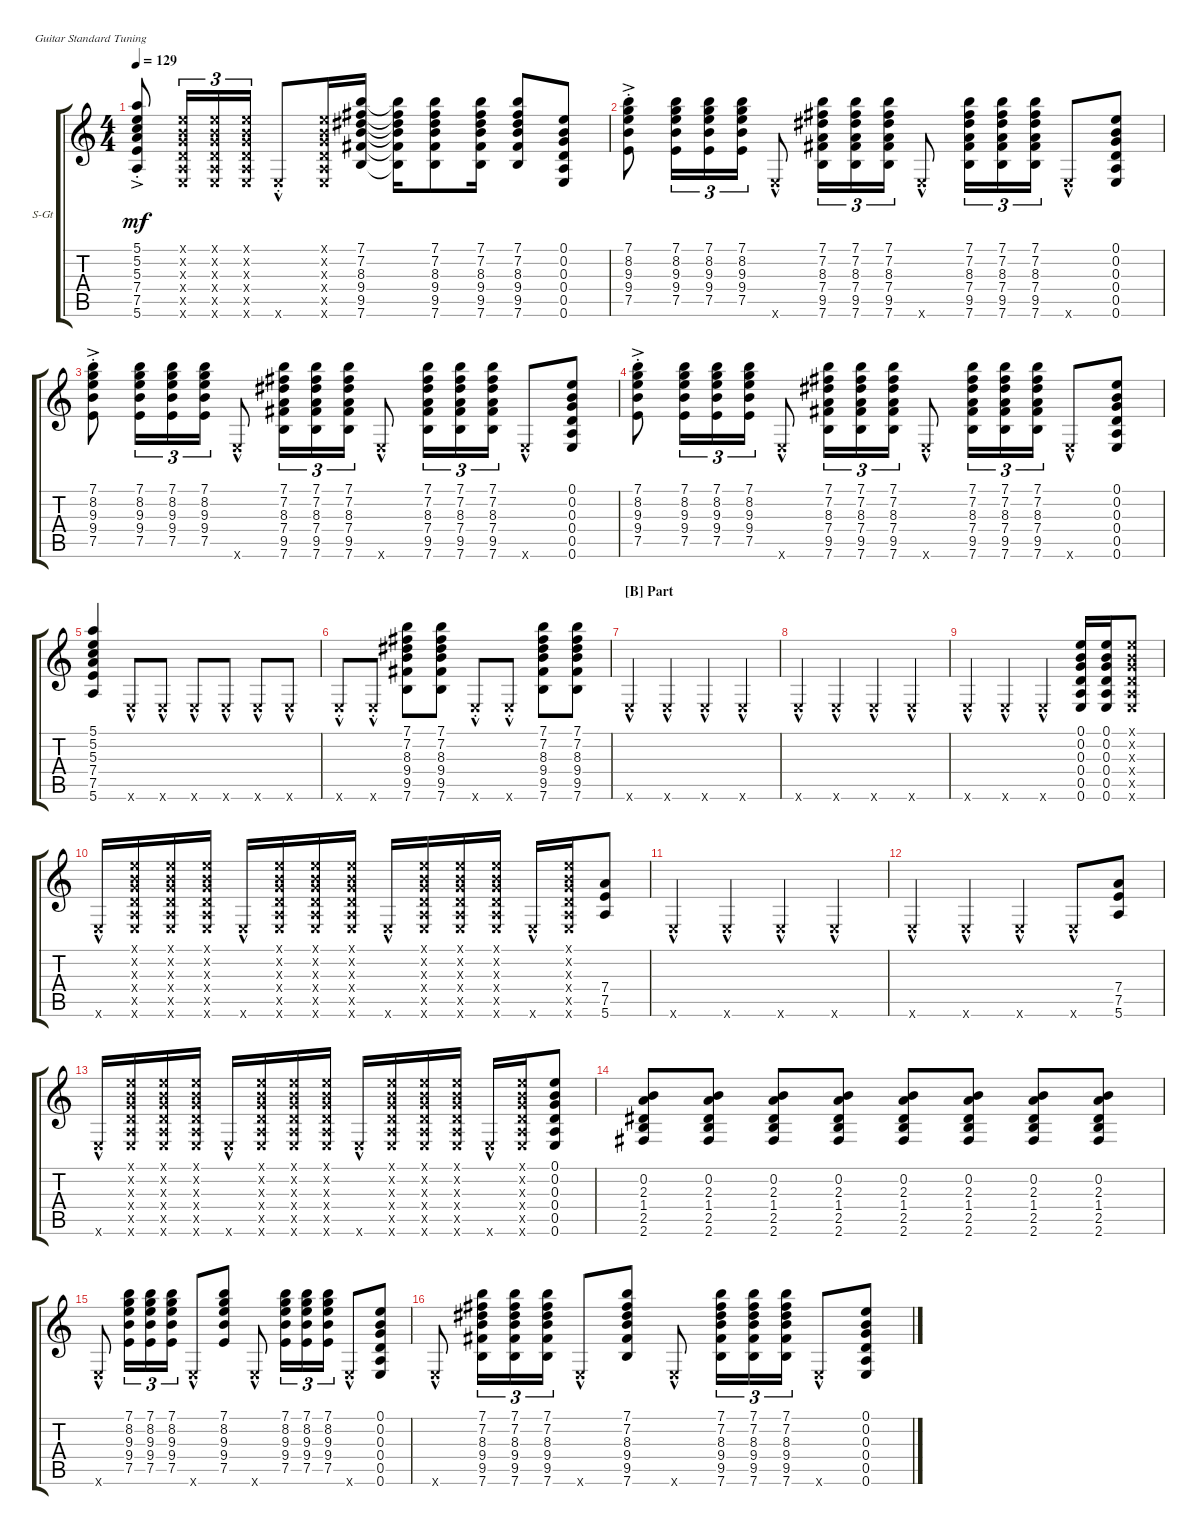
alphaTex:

\defaultSystemsLayout 4
\bracketExtendMode groupsimilarinstruments
\firstSystemTrackNameOrientation horizontal
\otherSystemsTrackNameOrientation horizontal
\track ("Gabriela" "S-Gt") {mute instrument acousticguitarsteel}
\staff {score tabs}
\tuning (E4 B3 G3 D3 A2 E2)
\ts (4 4)
\tempo 129
\clef g2
\ks c
(5.6{ac st} 7.5{ac st} 7.4{ac st} 5.3{ac st} 5.2{ac st} 5.1{ac st}).8{dy mf} (0.1{x} 0.6{x} 0.5{x} 0.4{x} 0.3{x} 0.2{x}).16{tu (3 2)} (0.1{x} 0.6{x} 0.5{x} 0.4{x} 0.3{x} 0.2{x}).16{tu (3 2)} (0.1{x} 0.6{x} 0.5{x} 0.4{x} 0.3{x} 0.2{x}).16{tu (3 2)} 0.6{hac st x}.8 (0.6{x} 0.1{x} 0.2{x} 0.3{x} 0.4{x} 0.5{x}).16 (7.6 9.5 9.4 8.3 7.1 7.2).16 (7.6{t} 7.1{t} 7.2{t} 8.3{t} 9.4{t} 9.5{t}).16 (7.6 9.5 9.4 8.3 7.2 7.1).8 (7.6 9.5 9.4 8.3 7.1 7.2).16 (7.6 9.5 9.4 8.3 7.2 7.1).8 (0.1 0.6 0.5 0.4 0.3 0.2).8 |
(7.5{ac st} 9.4{ac st} 9.3{ac st} 8.2{ac st} 7.1{ac st}).8 (7.5 9.4 9.3 8.2 7.1).16{tu (3 2)} (7.5 9.4 9.3 8.2 7.1).16{tu (3 2)} (7.5 9.4 9.3 8.2 7.1).16{tu (3 2)} 0.6{hac x}.8 (7.6 9.5 7.4 8.3 7.2 7.1).16{tu (3 2)} (7.1 7.2 8.3 7.4 9.5 7.6).16{tu (3 2)} (7.6 9.5 7.4 8.3 7.2 7.1).16{tu (3 2)} 0.6{hac x}.8 (7.6 9.5 7.4 8.3 7.2 7.1).16{tu (3 2)} (7.6 9.5 7.4 8.3 7.2 7.1).16{tu (3 2)} (7.6 9.5 7.4 8.3 7.2 7.1).16{tu (3 2)} 0.6{hac x}.8 (0.1 0.6 0.5 0.4 0.3 0.2).8 |
(7.5{ac st} 9.4{ac st} 9.3{ac st} 8.2{ac st} 7.1{ac st}).8 (7.5 9.4 9.3 8.2 7.1).16{tu (3 2)} (7.5 9.4 9.3 8.2 7.1).16{tu (3 2)} (7.5 9.4 9.3 8.2 7.1).16{tu (3 2)} 0.6{hac x}.8 (7.6 9.5 7.4 8.3 7.2 7.1).16{tu (3 2)} (7.1 7.2 8.3 7.4 9.5 7.6).16{tu (3 2)} (7.6 9.5 7.4 8.3 7.2 7.1).16{tu (3 2)} 0.6{hac x}.8 (7.6 9.5 7.4 8.3 7.2 7.1).16{tu (3 2)} (7.6 9.5 7.4 8.3 7.2 7.1).16{tu (3 2)} (7.6 9.5 7.4 8.3 7.2 7.1).16{tu (3 2)} 0.6{hac x}.8 (0.1 0.6 0.5 0.4 0.3 0.2).8 |
(7.5{ac st} 9.4{ac st} 9.3{ac st} 8.2{ac st} 7.1{ac st}).8 (7.5 9.4 9.3 8.2 7.1).16{tu (3 2)} (7.5 9.4 9.3 8.2 7.1).16{tu (3 2)} (7.5 9.4 9.3 8.2 7.1).16{tu (3 2)} 0.6{hac x}.8 (7.6 9.5 7.4 8.3 7.2 7.1).16{tu (3 2)} (7.1 7.2 8.3 7.4 9.5 7.6).16{tu (3 2)} (7.6 9.5 7.4 8.3 7.2 7.1).16{tu (3 2)} 0.6{hac x}.8 (7.6 9.5 7.4 8.3 7.2 7.1).16{tu (3 2)} (7.6 9.5 7.4 8.3 7.2 7.1).16{tu (3 2)} (7.6 9.5 7.4 8.3 7.2 7.1).16{tu (3 2)} 0.6{hac x}.8 (0.1 0.6 0.5 0.4 0.3 0.2).8 |
(5.6 7.5 7.4 5.3 5.2 5.1).4 0.6{hac x}.8 0.6{hac x}.8 0.6{hac x}.8 0.6{hac x}.8 0.6{hac x}.8 0.6{hac x}.8 |
0.6{hac st x}.8 0.6{hac st x}.8 (7.6 9.5 9.4 8.3 7.2 7.1).8 (7.6 9.5 9.4 8.3 7.2 7.1).8 0.6{hac st x}.8 0.6{hac st x}.8 (7.6 9.5 9.4 8.3 7.2 7.1).8 (7.6 9.5 9.4 8.3 7.2 7.1).8 |
\section ("B" "Part")
0.6{hac x}.4 0.6{hac x}.4 0.6{hac x}.4 0.6{hac x}.4 |
0.6{hac x}.4 0.6{hac x}.4 0.6{hac x}.4 0.6{hac x}.4 |
0.6{hac x}.4 0.6{hac x}.4 0.6{hac x}.4 (0.6 0.5 0.4 0.3 0.2 0.1).16 (0.6 0.5 0.4 0.3 0.2 0.1).16 (0.1{x} 0.2{x} 0.3{x} 0.4{x} 0.5{x} 0.6{x}).8 |
0.6{hac x}.16 (0.6{x} 0.5{x} 0.4{x} 0.3{x} 0.2{x} 0.1{x}).16 (0.6{x} 0.5{x} 0.4{x} 0.3{x} 0.2{x} 0.1{x}).16 (0.6{x} 0.5{x} 0.4{x} 0.3{x} 0.2{x} 0.1{x}).16 0.6{hac x}.16 (0.6{x} 0.5{x} 0.4{x} 0.3{x} 0.2{x} 0.1{x}).16 (0.6{x} 0.5{x} 0.4{x} 0.3{x} 0.2{x} 0.1{x}).16 (0.6{x} 0.5{x} 0.4{x} 0.3{x} 0.2{x} 0.1{x}).16 0.6{hac x}.16 (0.6{x} 0.5{x} 0.4{x} 0.3{x} 0.2{x} 0.1{x}).16 (0.6{x} 0.5{x} 0.4{x} 0.3{x} 0.2{x} 0.1{x}).16 (0.6{x} 0.5{x} 0.4{x} 0.3{x} 0.2{x} 0.1{x}).16 0.6{hac x}.16 (0.6{x} 0.5{x} 0.4{x} 0.3{x} 0.2{x} 0.1{x}).16 (5.6 7.5 7.4).8 |
0.6{hac x}.4 0.6{hac x}.4 0.6{hac x}.4 0.6{hac x}.4 |
0.6{hac x}.4 0.6{hac x}.4 0.6{hac x}.4 0.6{hac x}.8 (5.6 7.5 7.4).8 |
0.6{hac x}.16 (0.6{x} 0.5{x} 0.4{x} 0.3{x} 0.2{x} 0.1{x}).16 (0.6{x} 0.5{x} 0.4{x} 0.3{x} 0.2{x} 0.1{x}).16 (0.6{x} 0.5{x} 0.4{x} 0.3{x} 0.2{x} 0.1{x}).16 0.6{hac x}.16 (0.6{x} 0.5{x} 0.4{x} 0.3{x} 0.2{x} 0.1{x}).16 (0.6{x} 0.5{x} 0.4{x} 0.3{x} 0.2{x} 0.1{x}).16 (0.6{x} 0.5{x} 0.4{x} 0.3{x} 0.2{x} 0.1{x}).16 0.6{hac x}.16 (0.6{x} 0.5{x} 0.4{x} 0.3{x} 0.2{x} 0.1{x}).16 (0.6{x} 0.5{x} 0.4{x} 0.3{x} 0.2{x} 0.1{x}).16 (0.6{x} 0.5{x} 0.4{x} 0.3{x} 0.2{x} 0.1{x}).16 0.6{hac x}.16 (0.6{x} 0.5{x} 0.4{x} 0.3{x} 0.2{x} 0.1{x}).16 (0.6 0.1 0.2 0.3 0.4 0.5).8 |
(2.6 2.5 1.4 2.3 0.2).8 (2.6 2.5 1.4 2.3 0.2).8 (2.6 2.5 1.4 2.3 0.2).8 (2.6 2.5 1.4 2.3 0.2).8 (2.6 2.5 1.4 2.3 0.2).8 (2.6 2.5 1.4 2.3 0.2).8 (2.6 2.5 1.4 2.3 0.2).8 (2.6 2.5 1.4 2.3 0.2).8 |
0.6{hac x}.8 (7.5 9.4 9.3 8.2 7.1).16{tu (3 2)} (7.5 9.4 9.3 8.2 7.1).16{tu (3 2)} (7.5 9.4 9.3 8.2 7.1).16{tu (3 2)} 0.6{hac x}.8 (7.5 9.4 9.3 8.2 7.1).8 0.6{hac x}.8 (7.5 9.4 9.3 8.2 7.1).16{tu (3 2)} (7.5 9.4 9.3 8.2 7.1).16{tu (3 2)} (7.5 9.4 9.3 8.2 7.1).16{tu (3 2)} 0.6{hac x}.8 (0.1 0.2 0.3 0.4 0.5 0.6).8 |
0.6{hac x}.8 (9.5 9.4 8.3 7.2 7.1 7.6).16{tu (3 2)} (9.5 9.4 8.3 7.2 7.1 7.6).16{tu (3 2)} (9.5 9.4 8.3 7.2 7.1 7.6).16{tu (3 2)} 0.6{hac x}.8 (9.5 9.4 8.3 7.2 7.1 7.6).8 0.6{hac x}.8 (9.5 9.4 8.3 7.2 7.1 7.6).16{tu (3 2)} (9.5 9.4 8.3 7.2 7.1 7.6).16{tu (3 2)} (9.5 9.4 8.3 7.2 7.1 7.6).16{tu (3 2)} 0.6{hac x}.8 (0.1 0.2 0.3 0.4 0.5 0.6).8
